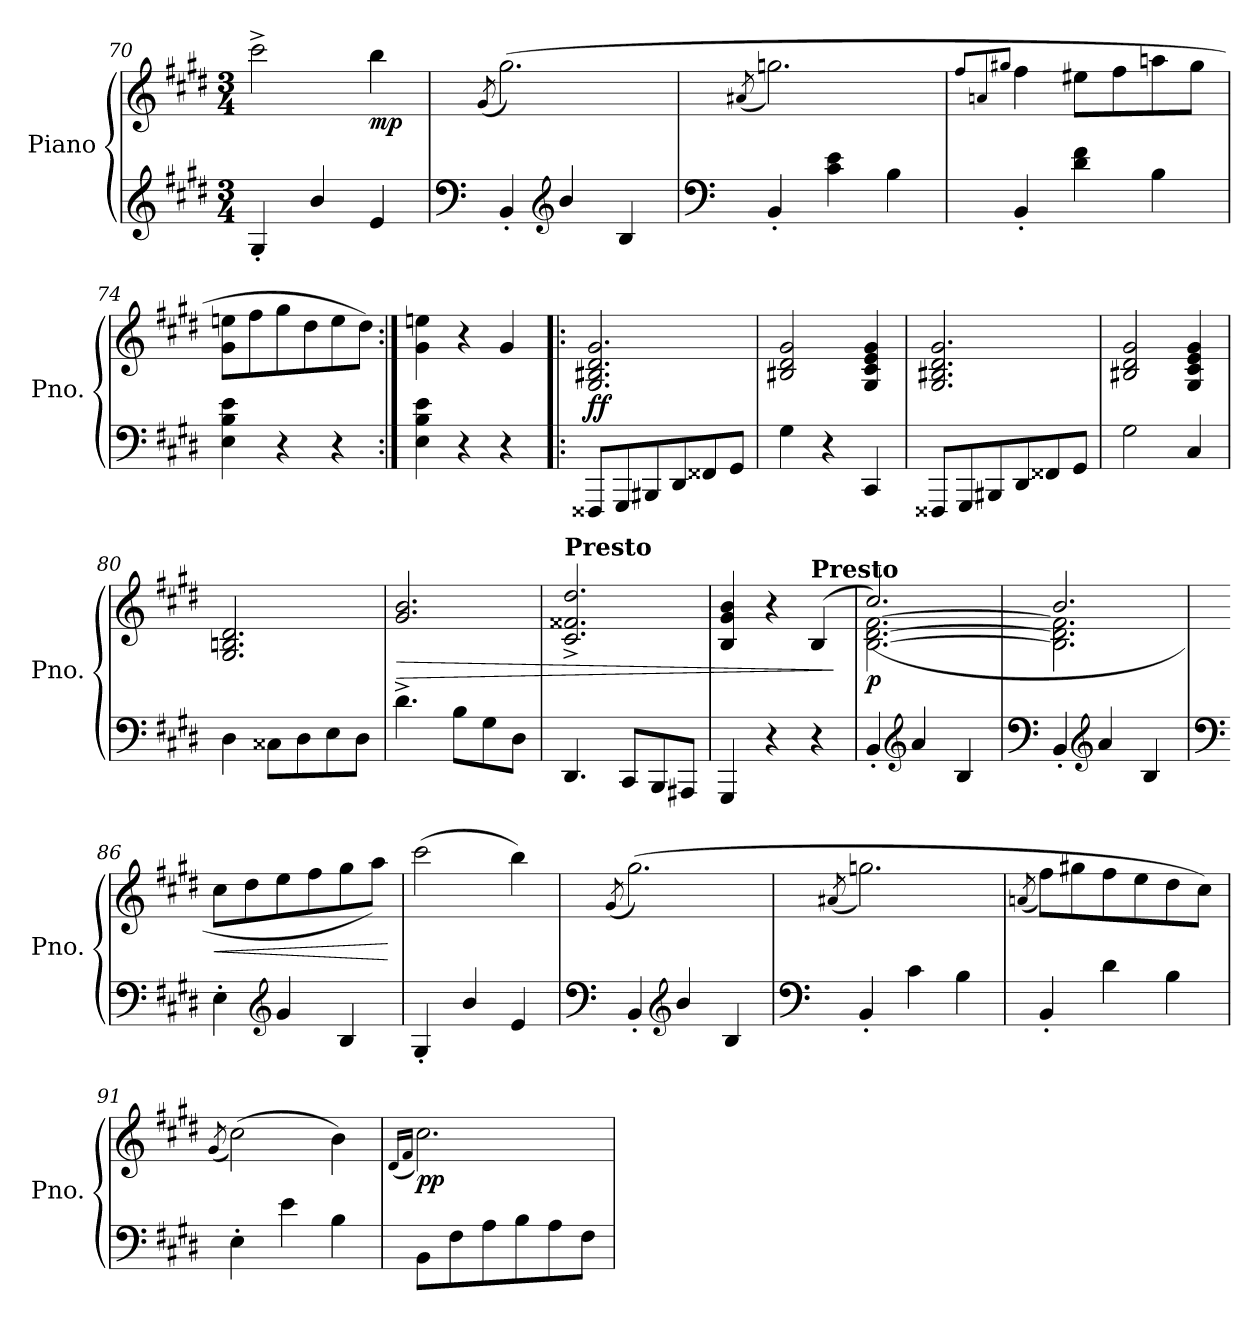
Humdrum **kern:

**kern	**kern	**dynam
*part1	*part1	*part1
*staff2	*staff1	*staff1/2
*I"Piano	*	*
*I'Pno.	*	*
*clefG2	*clefG2	*
*k[f#c#g#d#]	*k[f#c#g#d#]	*
*M3/4	*M3/4	*
=70	=70	=70
4G#'/	2ccc#^\	.
4b/	.	.
!	!	!LO:DY:b
4e/	4bb\	mp
=71	=71	=71
*clefF4	*	*
.	(<8qg#/	.
4BB'/	(>2.gg#\)	.
*clefG2	*	*
4b/	.	.
4B/	.	.
=72	=72	=72
*clefF4	*	*
.	(<8qa#X/	.
4BB'/	2.ggn\)	.
4c#\ 4e\	.	.
4B\	.	.
!!LO:LB:g=z
=73	=73	=73
.	8qff#/L	.
.	8qan/	.
.	8qgg#X/J	.
4BB'/	4ff#\	.
4d#\ 4f#\	8ee#X\L	.
.	8ff#\	.
4B\	8aan\	.
.	8gg#\J	.
=74	=74	=74
4E\ 4B\ 4e\	8g#\ 8een\L	.
.	8ff#\	.
4r	8gg#\	.
.	8dd#\	.
4r	8ee\	.
.	8dd#\J)	.
=75:|!	=75:|!	=75:|!
4E\ 4B\ 4e\	4g#\ 4een\	.
4r	4r	.
4r	4g#/	.
=76!|:	=76!|:	=76!|:
!	!	!LO:DY:b
8FFF##X/L	2.G#/ 2.B#X/ 2.d#/ 2.g#/	ff
8GGG#/	.	.
8BBB#X/	.	.
8DD#/	.	.
8FF##X/	.	.
8GG#/J	.	.
=77	=77	=77
4G#\	2B#X/ 2d#/ 2g#/	.
4r	.	.
4CC#/	4G#/ 4c#/ 4e/ 4g#/	.
=78	=78	=78
8FFF##X/L	2.G#/ 2.B#X/ 2.d#/ 2.g#/	.
8GGG#/	.	.
8BBB#X/	.	.
8DD#/	.	.
8FF##X/	.	.
8GG#/J	.	.
!!LO:LB:g=z
=79	=79	=79
2G#\	2B#X/ 2d#/ 2g#/	.
4C#/	4G#/ 4c#/ 4e/ 4g#/	.
=80	=80	=80
4D#\	2.G#/ 2.Bn/ 2.d#/	.
8C##X\L	.	.
8D#\	.	.
8E\	.	.
8D#\J	.	.
=81	=81	=81
!	!	!LO:HP:b
4.d#^\	2.g#/ 2.b/	>
8B\L	.	.
8G#\	.	.
8D#\J	.	.
=82	=82	=82
!	!LO:TX:a:B:t=Presto	!
4.DD#/	2.c#/^ 2.f##X/^ 2.dd#/^	.
8CC#/L	.	.
8BBB/	.	.
8AAA#X/J	.	.
=83	=83	=83
4GGG#/	4B/ 4g#/ 4b/	.
4r	4r	.
!	!LO:TX:a:B:t=Presto	!
4r	(<4B/	.
.	.	]
=84	=84	=84
*	*^	*
!	!	!	!LO:DY:b
4BB'/	[2.B\ [2.d#\ [2.f#\)	(>2.cc#/	p
*clefG2	*	*	*
4a/	.	.	.
4B/	.	.	.
=85	=85	=85	=85
*clefF4	*	*	*
4BB'/	2.B\] 2.d#\] 2.f#\]	2.b/	.
*clefG2	*	*	*
4a/	.	.	.
4B/	.	.	.
*	*v	*v	*
!!LO:LB:g=z
=86	=86	=86
*clefF4	*	*
!	!	!LO:HP:b
4E'\	8cc#\L	<
.	8dd#\	.
*clefG2	*	*
4g#/	8ee\	.
.	8ff#\	.
4B/	8gg#\	.
.	8aa\J)	.
.	.	[
=87	=87	=87
4G#'/	(>2ccc#\	.
4b/	.	.
4e/	4bb\)	.
=88	=88	=88
*clefF4	*	*
.	(<8qg#/	.
4BB'/	(>2.gg#\)	.
*clefG2	*	*
4b/	.	.
4B/	.	.
=89	=89	=89
*clefF4	*	*
.	(<8qa#X/	.
4BB'/	2.ggn\)	.
4c#\	.	.
4B\	.	.
=90	=90	=90
.	(<8qan/	.
4BB'/	8ff#\L)	.
.	8gg#X\	.
4d#\	8ff#\	.
.	8ee\	.
4B\	8dd#\	.
.	8cc#\J)	.
=91	=91	=91
.	(<8qg#/	.
4E'\	(>2cc#\)	.
4e\	.	.
4B\	4b\)	.
!!LO:LB:g=z
=92	=92	=92
.	(<16qd#/LL	.
.	16qf#/JJ	.
!	!	!LO:DY:b
8BB\L	2.cc#\)	pp
8F#\	.	.
8A\	.	.
8B\	.	.
8A\	.	.
8F#\J	.	.
=	=	=
*-	*-	*-
